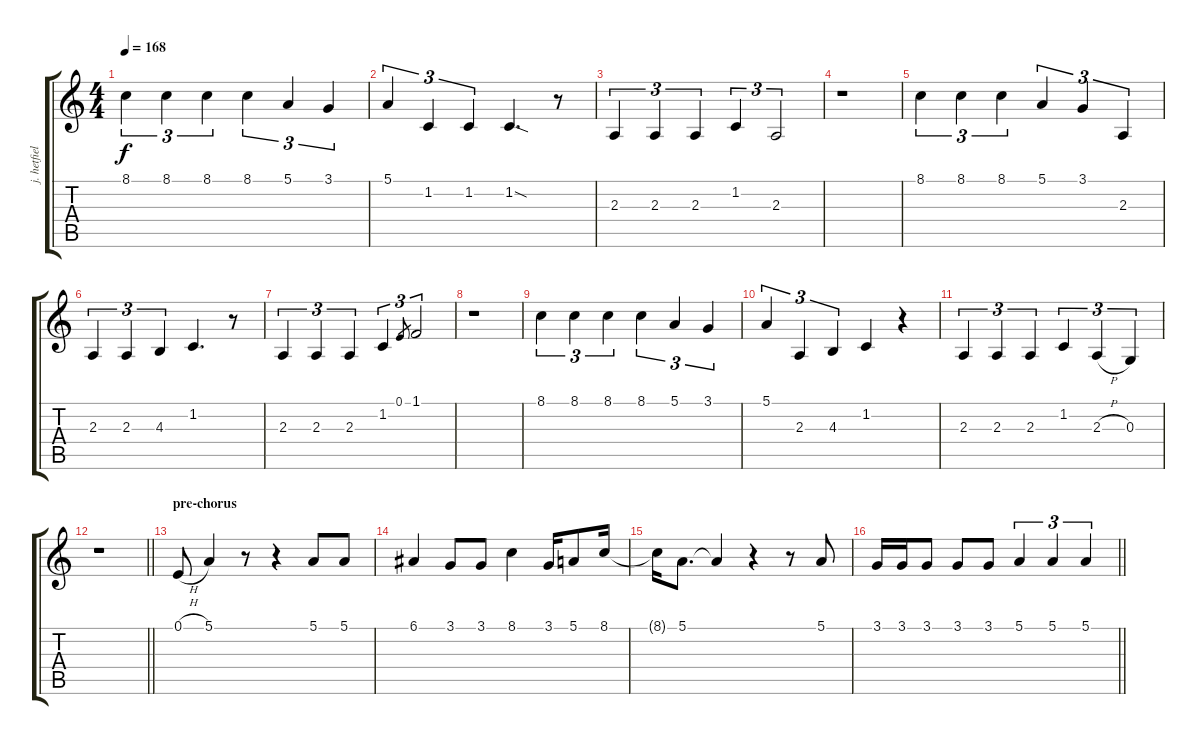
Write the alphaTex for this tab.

\track ("j. hetfield - lead voc." "j. hetfiel") {instrument baritonesax}
\staff {score tabs}
\tuning (E4 B3 G3 D3 A2 E2) {hide}
\ts (4 4)
\tempo 168
\clef g2
\ks c
8.1.4{tu (3 2) dy f} 8.1.4{tu (3 2)} 8.1.4{tu (3 2)} 8.1.4{tu (3 2)} 5.1.4{tu (3 2)} 3.1.4{tu (3 2)} |
5.1.4{tu (3 2)} 1.2.4{tu (3 2)} 1.2.4{tu (3 2)} 1.2{sod}.4{d} r.8 |
2.3.4{tu (3 2)} 2.3.4{tu (3 2)} 2.3.4{tu (3 2)} 1.2.4{tu (3 2)} 2.3.2{tu (3 2)} |
r.1 |
8.1.4{tu (3 2)} 8.1.4{tu (3 2)} 8.1.4{tu (3 2)} 5.1.4{tu (3 2)} 3.1.4{tu (3 2)} 2.3.4{tu (3 2)} |
2.3.4{tu (3 2)} 2.3.4{tu (3 2)} 4.3.4{tu (3 2)} 1.2.4{d} r.8 |
2.3.4{tu (3 2)} 2.3.4{tu (3 2)} 2.3.4{tu (3 2)} 1.2.4{tu (3 2)} 0.1.8{gr} 1.1.2{tu (3 2)} |
r.1 |
8.1.4{tu (3 2)} 8.1.4{tu (3 2)} 8.1.4{tu (3 2)} 8.1.4{tu (3 2)} 5.1.4{tu (3 2)} 3.1.4{tu (3 2)} |
5.1.4{tu (3 2)} 2.3.4{tu (3 2)} 4.3.4{tu (3 2)} 1.2.4 r.4 |
2.3.4{tu (3 2)} 2.3.4{tu (3 2)} 2.3.4{tu (3 2)} 1.2.4{tu (3 2)} 2.3{h}.4{tu (3 2)} 0.3.4{tu (3 2)} |
\barLineRight lightlight
r.1 |
\section ("" "pre-chorus")
0.1{h}.8 5.1.4 r.8 r.4 5.1.8 5.1.8 |
6.1.4 3.1.8 3.1.8 8.1.4 3.1.16 5.1.8 8.1.16 |
8.1{t}.16 5.1.8{d} 5.1{t}.4 r.4 r.8 5.1.8 |
\barLineRight lightlight
3.1.16 3.1.16 3.1.8 3.1.8 3.1.8 5.1.4{tu (3 2)} 5.1.4{tu (3 2)} 5.1.4{tu (3 2)}
